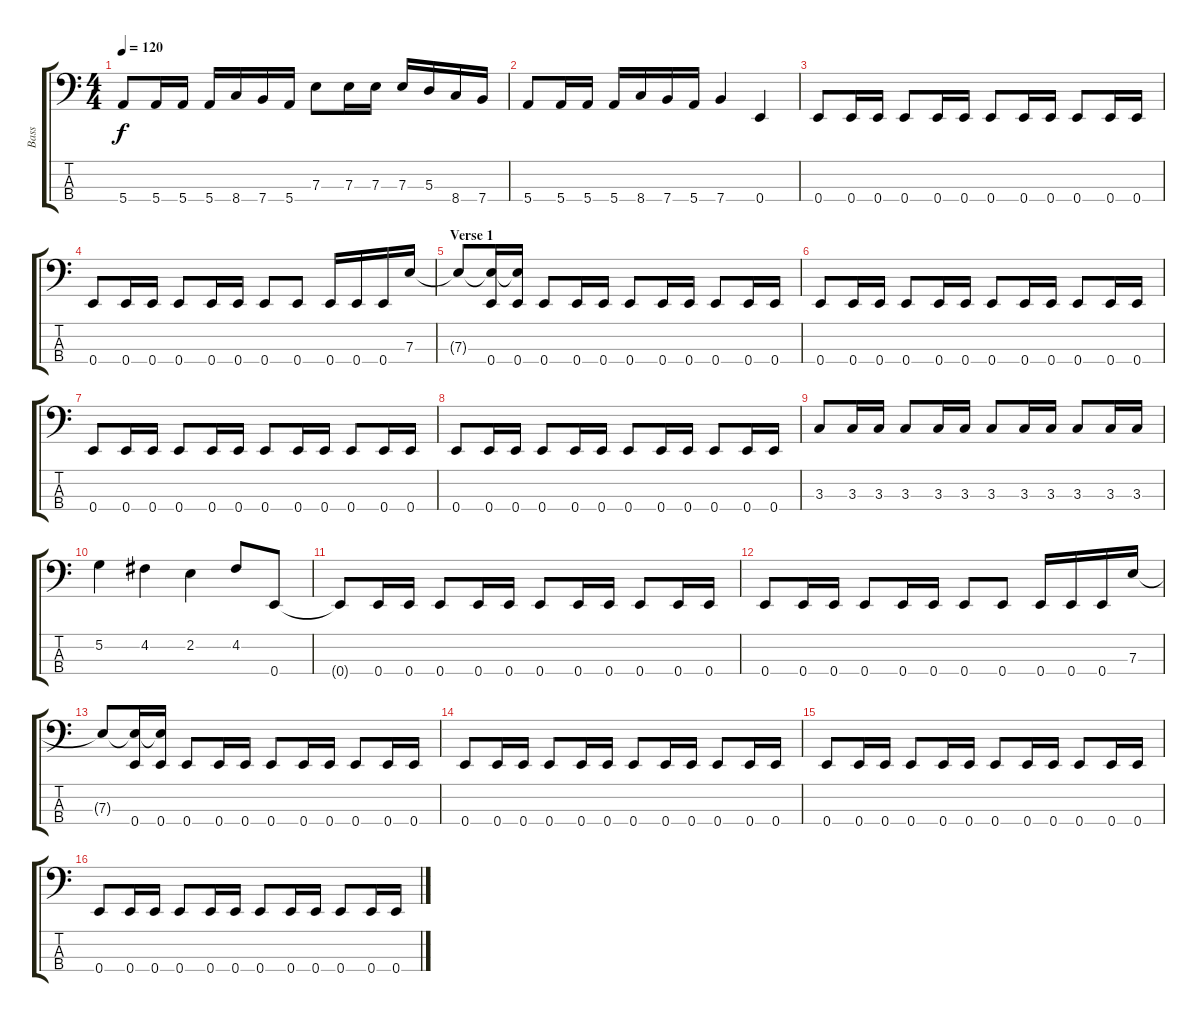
\track ("Bass" "Bass") {instrument electricbassfinger}
\staff {score tabs}
\tuning (G2 D2 A1 E1) {hide}
\ts (4 4)
\tempo 120
\clef f4
\ks c
5.4.8{dy f} 5.4.16 5.4.16 5.4.16 8.4.16 7.4.16 5.4.16 7.3.8 7.3.16 7.3.16 7.3.16 5.3.16 8.4.16 7.4.16 |
5.4.8 5.4.16 5.4.16 5.4.16 8.4.16 7.4.16 5.4.16 7.4.4 0.4.4 |
0.4.8 0.4.16 0.4.16 0.4.8 0.4.16 0.4.16 0.4.8 0.4.16 0.4.16 0.4.8 0.4.16 0.4.16 |
0.4.8 0.4.16 0.4.16 0.4.8 0.4.16 0.4.16 0.4.8 0.4.8 0.4.16 0.4.16 0.4.16 7.3.16 |
\section ("" "Verse 1")
7.3{t}.8 (7.3{t} 0.4).16 (7.3{t} 0.4).16 0.4.8 0.4.16 0.4.16 0.4.8 0.4.16 0.4.16 0.4.8 0.4.16 0.4.16 |
0.4.8 0.4.16 0.4.16 0.4.8 0.4.16 0.4.16 0.4.8 0.4.16 0.4.16 0.4.8 0.4.16 0.4.16 |
0.4.8 0.4.16 0.4.16 0.4.8 0.4.16 0.4.16 0.4.8 0.4.16 0.4.16 0.4.8 0.4.16 0.4.16 |
0.4.8 0.4.16 0.4.16 0.4.8 0.4.16 0.4.16 0.4.8 0.4.16 0.4.16 0.4.8 0.4.16 0.4.16 |
3.3.8 3.3.16 3.3.16 3.3.8 3.3.16 3.3.16 3.3.8 3.3.16 3.3.16 3.3.8 3.3.16 3.3.16 |
5.2.4 4.2.4 2.2.4 4.2.8 0.4.8 |
0.4{t}.8 0.4.16 0.4.16 0.4.8 0.4.16 0.4.16 0.4.8 0.4.16 0.4.16 0.4.8 0.4.16 0.4.16 |
0.4.8 0.4.16 0.4.16 0.4.8 0.4.16 0.4.16 0.4.8 0.4.8 0.4.16 0.4.16 0.4.16 7.3.16 |
7.3{t}.8 (7.3{t} 0.4).16 (7.3{t} 0.4).16 0.4.8 0.4.16 0.4.16 0.4.8 0.4.16 0.4.16 0.4.8 0.4.16 0.4.16 |
0.4.8 0.4.16 0.4.16 0.4.8 0.4.16 0.4.16 0.4.8 0.4.16 0.4.16 0.4.8 0.4.16 0.4.16 |
0.4.8 0.4.16 0.4.16 0.4.8 0.4.16 0.4.16 0.4.8 0.4.16 0.4.16 0.4.8 0.4.16 0.4.16 |
0.4.8 0.4.16 0.4.16 0.4.8 0.4.16 0.4.16 0.4.8 0.4.16 0.4.16 0.4.8 0.4.16 0.4.16
